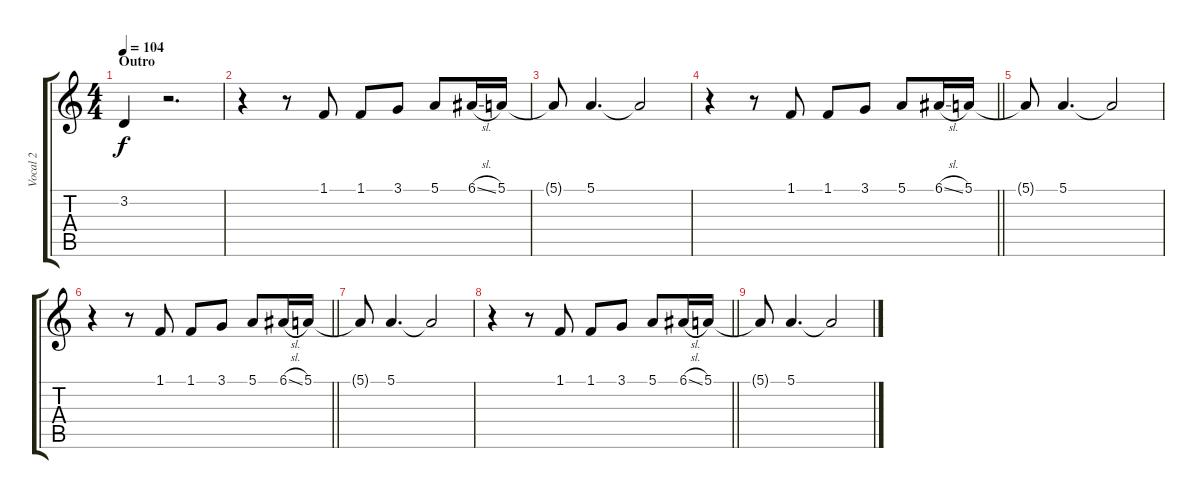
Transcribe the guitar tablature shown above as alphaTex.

\track ("Vocal 2" "Vocal 2") {instrument lead2sawtooth}
\staff {score tabs}
\tuning (E4 B3 G3 D3 A2 E2) {hide}
\ts (4 4)
\section ("" "Outro")
\tempo 104
\clef g2
\ks c
3.2{t}.4{dy f} r.2{d} |
r.4 r.8 1.1.8 1.1.8 3.1.8 5.1.8 6.1{sl}.16 5.1.16 |
5.1{t}.8 5.1.4{d} 5.1{t}.2 |
\barLineRight lightlight
r.4 r.8 1.1.8 1.1.8 3.1.8 5.1.8 6.1{sl}.16 5.1.16 |
5.1{t}.8 5.1.4{d} 5.1{t}.2 |
\barLineRight lightlight
r.4 r.8 1.1.8 1.1.8 3.1.8 5.1.8 6.1{sl}.16 5.1.16 |
5.1{t}.8 5.1.4{d} 5.1{t}.2 |
\barLineRight lightlight
r.4 r.8 1.1.8 1.1.8 3.1.8 5.1.8 6.1{sl}.16 5.1.16 |
5.1{t}.8 5.1.4{d} 5.1{t}.2
